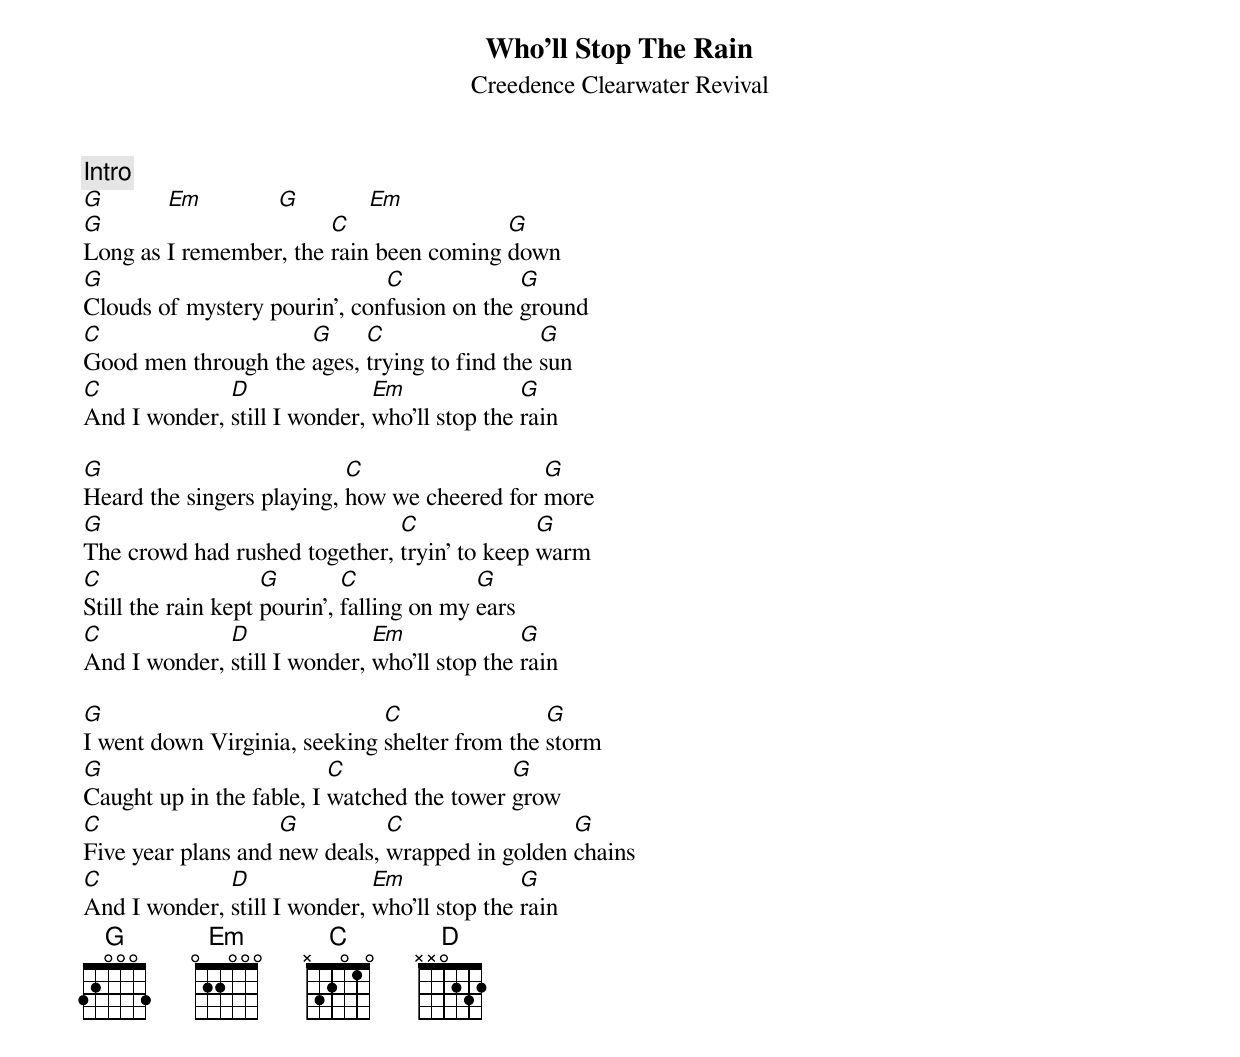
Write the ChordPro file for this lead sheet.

{title:Who'll Stop The Rain}
{st:Creedence Clearwater Revival}

{c:Intro}
[G]          [Em]            [G]           [Em]
[G]Long as I remember, the [C]rain been coming [G]down
[G]Clouds of mystery pourin', con[C]fusion on the [G]ground
[C]Good men through the [G]ages, [C]trying to find the [G]sun
[C]And I wonder, [D]still I wonder, [Em]who'll stop the [G]rain

[G]Heard the singers playing, [C]how we cheered for [G]more
[G]The crowd had rushed together, [C]tryin' to keep [G]warm
[C]Still the rain kept [G]pourin', [C]falling on my [G]ears
[C]And I wonder, [D]still I wonder, [Em]who'll stop the [G]rain

[G]I went down Virginia, seeking [C]shelter from the [G]storm
[G]Caught up in the fable, I [C]watched the tower [G]grow
[C]Five year plans and [G]new deals, [C]wrapped in golden [G]chains
[C]And I wonder, [D]still I wonder, [Em]who'll stop the [G]rain
